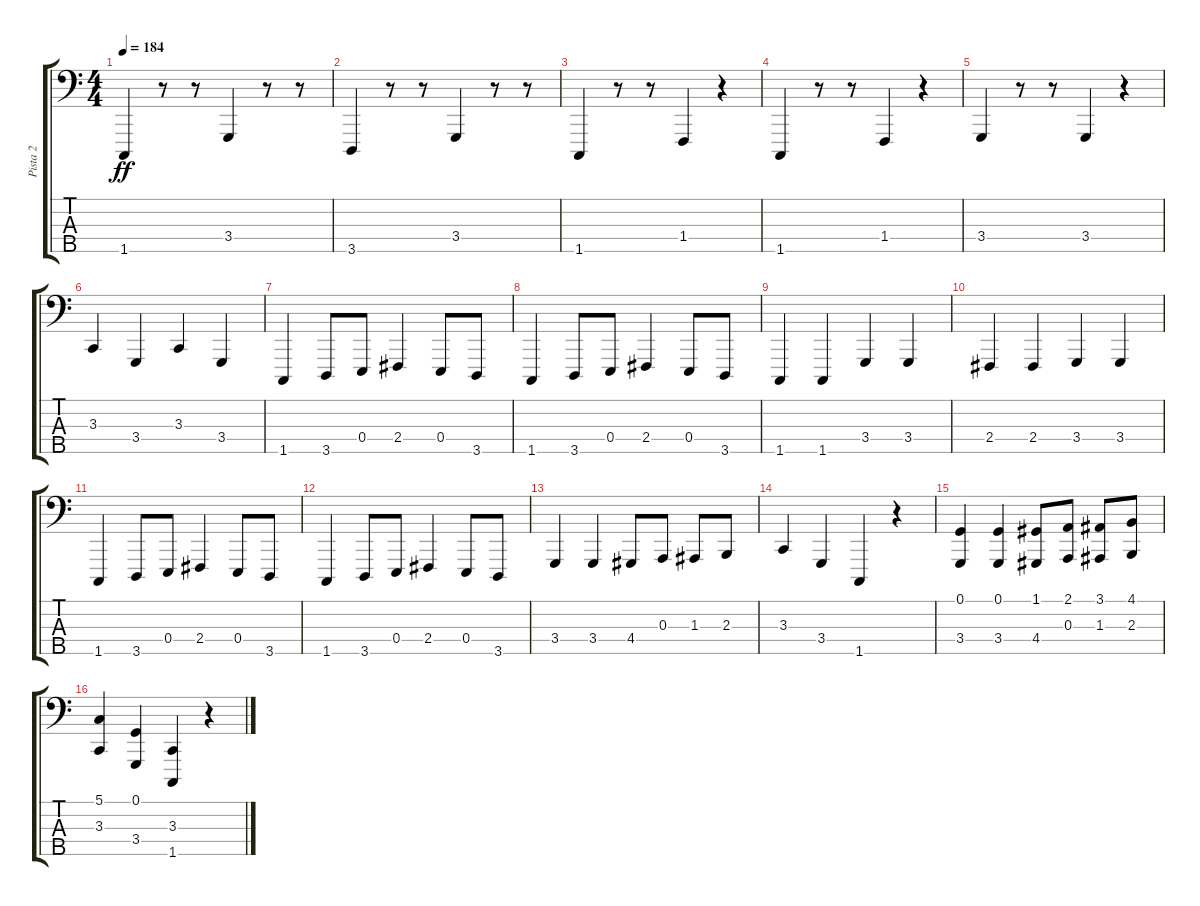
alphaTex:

\track ("Pista 2" "Pista 2") {instrument acousticgrandpiano}
\staff {score tabs}
\tuning (G2 D2 A1 E1 B0) {hide}
\ts (4 4)
\tempo 184
\clef f4
\ks c
1.5.4{dy ff} r.8 r.8 3.4.4 r.8 r.8 |
3.5.4 r.8 r.8 3.4.4 r.8 r.8 |
1.5.4 r.8 r.8 1.4.4 r.4 |
1.5.4 r.8 r.8 1.4.4 r.4 |
3.4.4 r.8 r.8 3.4.4 r.4 |
3.3.4 3.4.4 3.3.4 3.4.4 |
1.5.4 3.5.8 0.4.8 2.4.4 0.4.8 3.5.8 |
1.5.4 3.5.8 0.4.8 2.4.4 0.4.8 3.5.8 |
1.5.4 1.5.4 3.4.4 3.4.4 |
2.4.4 2.4.4 3.4.4 3.4.4 |
1.5.4 3.5.8 0.4.8 2.4.4 0.4.8 3.5.8 |
1.5.4 3.5.8 0.4.8 2.4.4 0.4.8 3.5.8 |
3.4.4 3.4.4 4.4.8 0.3.8 1.3.8 2.3.8 |
3.3.4 3.4.4 1.5.4 r.4 |
(0.1 3.4).4 (0.1 3.4).4 (1.1 4.4).8 (2.1 0.3).8 (3.1 1.3).8 (4.1 2.3).8 |
(5.1 3.3).4 (0.1 3.4).4 (3.3 1.5).4 r.4
